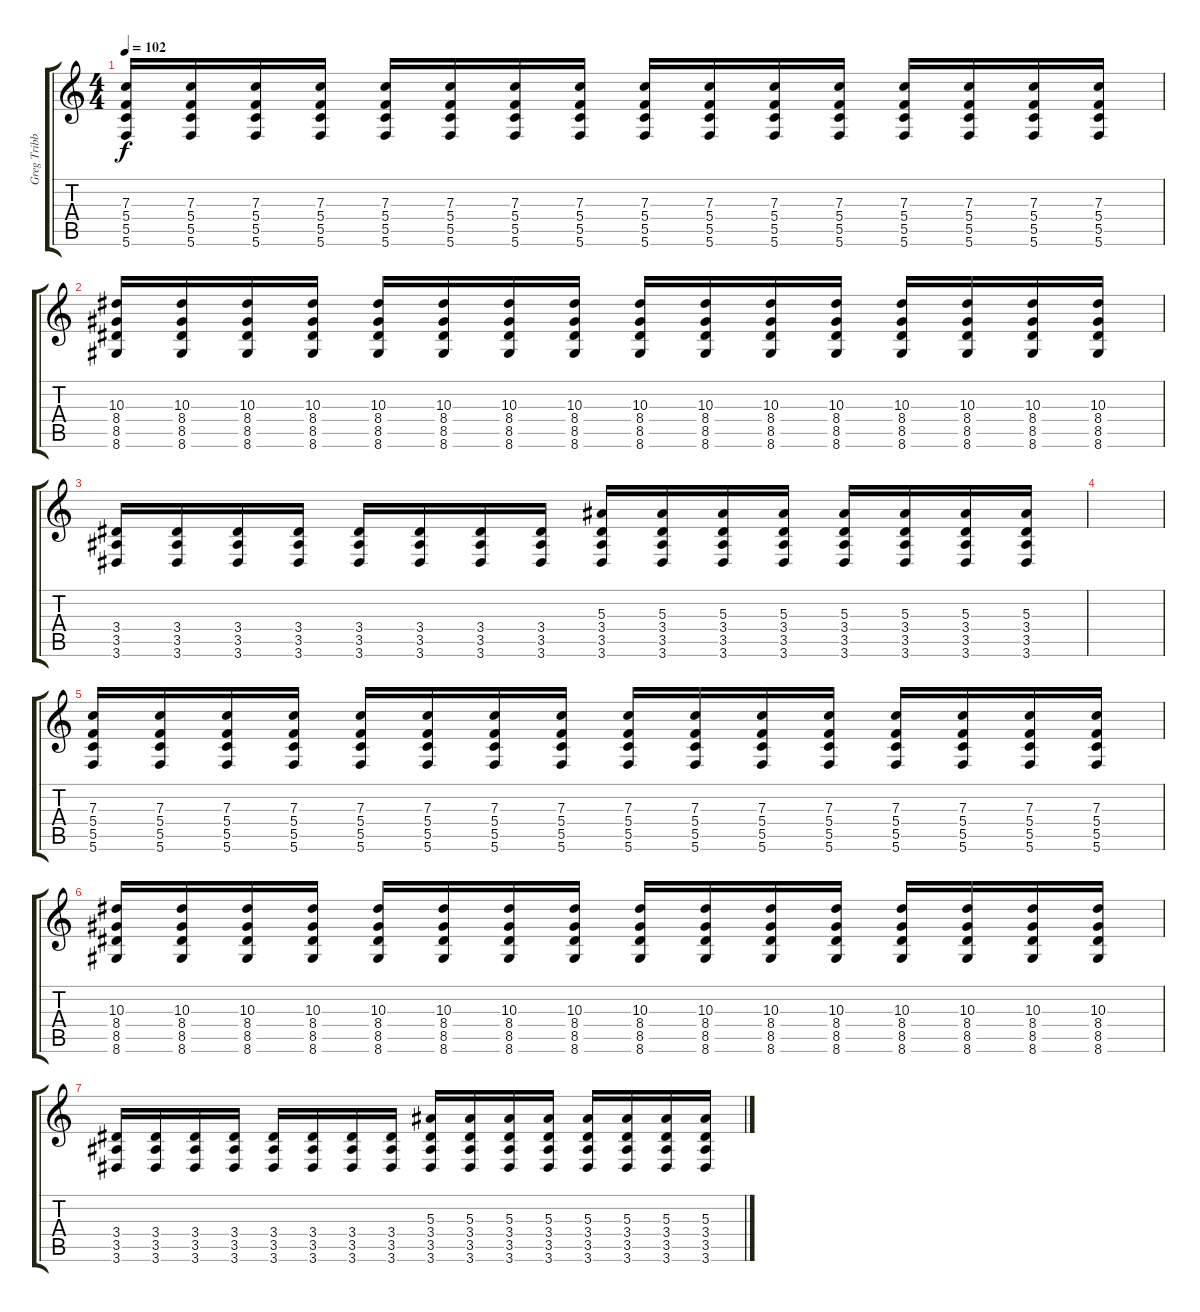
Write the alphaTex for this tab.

\track ("Greg Tribbett2" "Greg Tribb") {instrument distortionguitar}
\staff {score tabs}
\tuning (D4 A3 F3 C3 G2 C2) {hide}
\ts (4 4)
\tempo 102
\clef g2
\ks c
(7.3 5.4 5.5 5.6).16{dy f} (7.3 5.4 5.5 5.6).16 (7.3 5.4 5.5 5.6).16 (7.3 5.4 5.5 5.6).16 (7.3 5.4 5.5 5.6).16 (7.3 5.4 5.5 5.6).16 (7.3 5.4 5.5 5.6).16 (7.3 5.4 5.5 5.6).16 (7.3 5.4 5.5 5.6).16 (7.3 5.4 5.5 5.6).16 (7.3 5.4 5.5 5.6).16 (7.3 5.4 5.5 5.6).16 (7.3 5.4 5.5 5.6).16 (7.3 5.4 5.5 5.6).16 (7.3 5.4 5.5 5.6).16 (7.3 5.4 5.5 5.6).16 |
(10.3 8.4 8.5 8.6).16 (10.3 8.4 8.5 8.6).16 (10.3 8.4 8.5 8.6).16 (10.3 8.4 8.5 8.6).16 (10.3 8.4 8.5 8.6).16 (10.3 8.4 8.5 8.6).16 (10.3 8.4 8.5 8.6).16 (10.3 8.4 8.5 8.6).16 (10.3 8.4 8.5 8.6).16 (10.3 8.4 8.5 8.6).16 (10.3 8.4 8.5 8.6).16 (10.3 8.4 8.5 8.6).16 (10.3 8.4 8.5 8.6).16 (10.3 8.4 8.5 8.6).16 (10.3 8.4 8.5 8.6).16 (10.3 8.4 8.5 8.6).16 |
(3.4 3.5 3.6).16 (3.4 3.5 3.6).16 (3.4 3.5 3.6).16 (3.4 3.5 3.6).16 (3.4 3.5 3.6).16 (3.4 3.5 3.6).16 (3.4 3.5 3.6).16 (3.4 3.5 3.6).16 (5.3 3.4 3.5 3.6).16 (5.3 3.4 3.5 3.6).16 (5.3 3.4 3.5 3.6).16 (5.3 3.4 3.5 3.6).16 (5.3 3.4 3.5 3.6).16 (5.3 3.4 3.5 3.6).16 (5.3 3.4 3.5 3.6).16 (5.3 3.4 3.5 3.6).16 |
|
(7.3 5.4 5.5 5.6).16 (7.3 5.4 5.5 5.6).16 (7.3 5.4 5.5 5.6).16 (7.3 5.4 5.5 5.6).16 (7.3 5.4 5.5 5.6).16 (7.3 5.4 5.5 5.6).16 (7.3 5.4 5.5 5.6).16 (7.3 5.4 5.5 5.6).16 (7.3 5.4 5.5 5.6).16 (7.3 5.4 5.5 5.6).16 (7.3 5.4 5.5 5.6).16 (7.3 5.4 5.5 5.6).16 (7.3 5.4 5.5 5.6).16 (7.3 5.4 5.5 5.6).16 (7.3 5.4 5.5 5.6).16 (7.3 5.4 5.5 5.6).16 |
(10.3 8.4 8.5 8.6).16 (10.3 8.4 8.5 8.6).16 (10.3 8.4 8.5 8.6).16 (10.3 8.4 8.5 8.6).16 (10.3 8.4 8.5 8.6).16 (10.3 8.4 8.5 8.6).16 (10.3 8.4 8.5 8.6).16 (10.3 8.4 8.5 8.6).16 (10.3 8.4 8.5 8.6).16 (10.3 8.4 8.5 8.6).16 (10.3 8.4 8.5 8.6).16 (10.3 8.4 8.5 8.6).16 (10.3 8.4 8.5 8.6).16 (10.3 8.4 8.5 8.6).16 (10.3 8.4 8.5 8.6).16 (10.3 8.4 8.5 8.6).16 |
(3.4 3.5 3.6).16 (3.4 3.5 3.6).16 (3.4 3.5 3.6).16 (3.4 3.5 3.6).16 (3.4 3.5 3.6).16 (3.4 3.5 3.6).16 (3.4 3.5 3.6).16 (3.4 3.5 3.6).16 (5.3 3.4 3.5 3.6).16 (5.3 3.4 3.5 3.6).16 (5.3 3.4 3.5 3.6).16 (5.3 3.4 3.5 3.6).16 (5.3 3.4 3.5 3.6).16 (5.3 3.4 3.5 3.6).16 (5.3 3.4 3.5 3.6).16 (5.3 3.4 3.5 3.6).16
